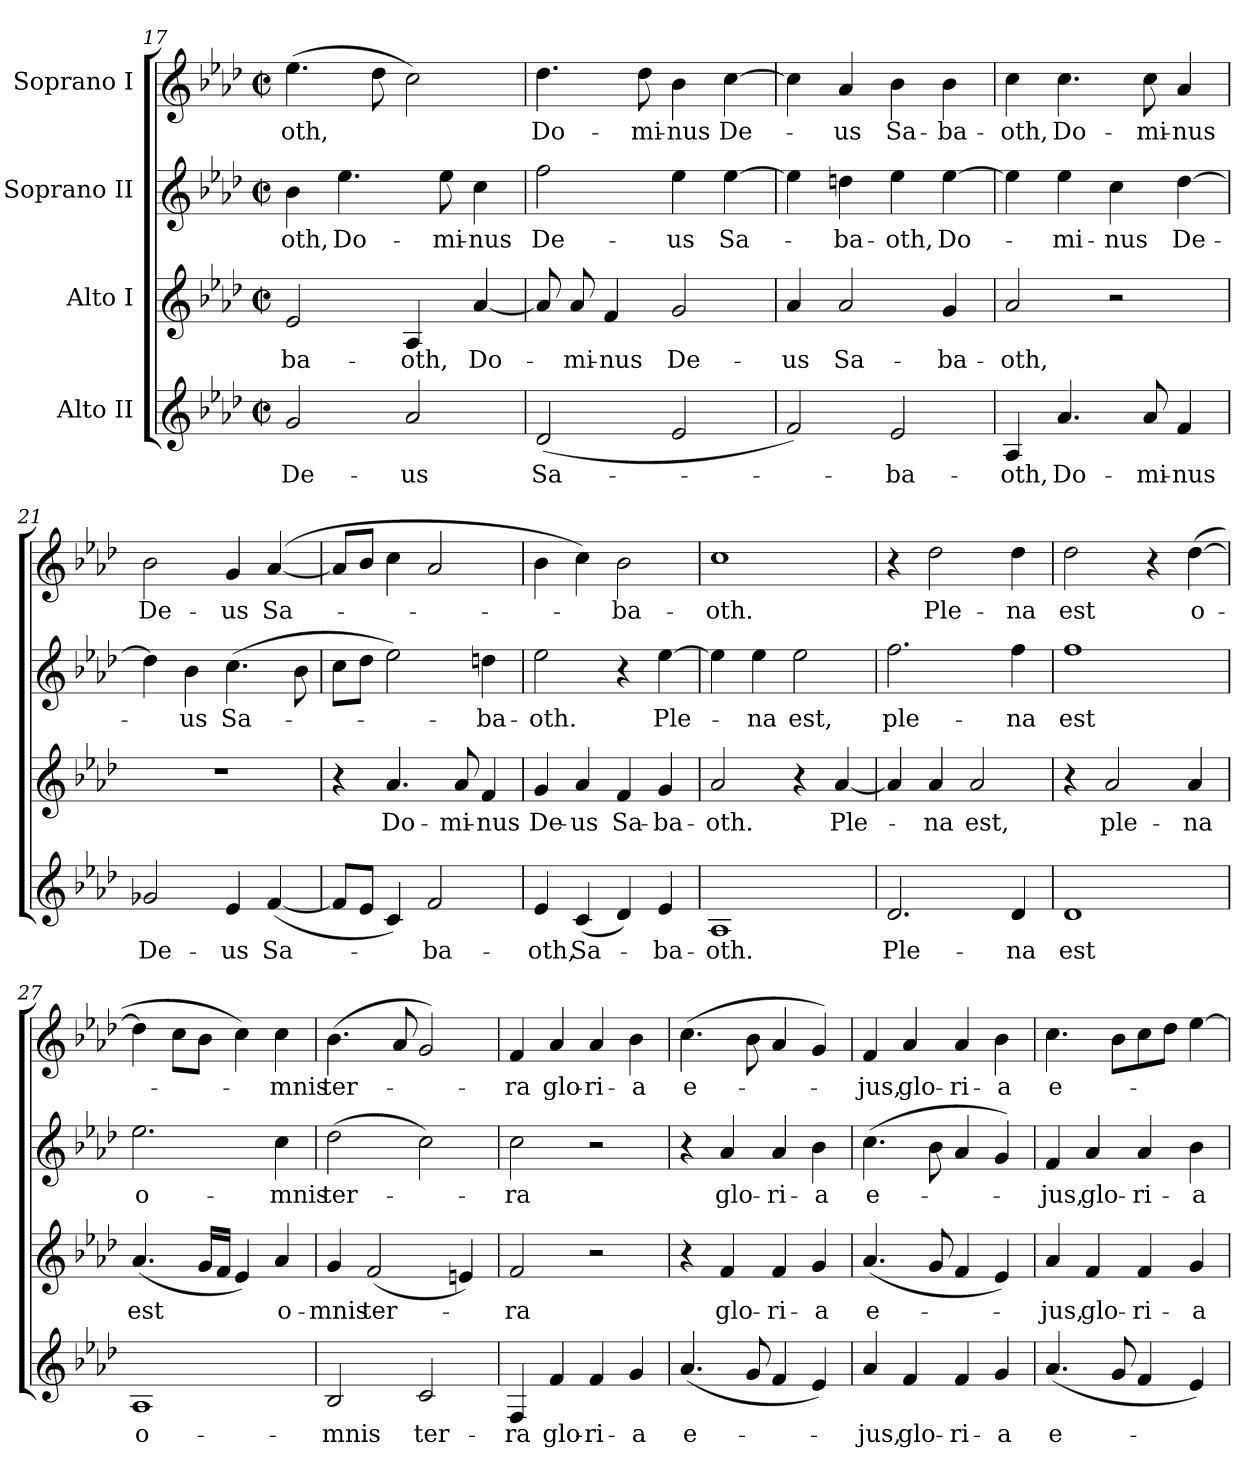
**kern	**text	**kern	**text	**kern	**text	**kern	**text
*part4	*part4	*part3	*part3	*part2	*part2	*part1	*part1
*staff4	*staff4	*staff3	*staff3	*staff2	*staff2	*staff1	*staff1
*I"Alto II	*	*I"Alto I	*	*I"Soprano II	*	*I"Soprano I	*
*clefG2	*	*clefG2	*	*clefG2	*	*clefG2	*
*k[b-e-a-d-]	*	*k[b-e-a-d-]	*	*k[b-e-a-d-]	*	*k[b-e-a-d-]	*
*A-:	*	*A-:	*	*A-:	*	*A-:	*
*M2/2	*	*M2/2	*	*M2/2	*	*M2/2	*
*met(c|)	*	*met(c|)	*	*met(c|)	*	*met(c|)	*
=17	=17	=17	=17	=17	=17	=17	=17
2g/	De-	2e-/	-ba-	4b-\	-oth,	(4.ee-\	-oth,
.	.	.	.	4.ee-\	Do-	.	.
.	.	.	.	.	.	8dd-\	.
2a-/	-us	4A-/	-oth,	.	.	2cc\)	.
.	.	.	.	8ee-\	-mi-	.	.
.	.	[4a-/	Do-	4cc\	-nus	.	.
=18	=18	=18	=18	=18	=18	=18	=18
(2d-/	Sa-	8a-/]	.	2ff\	De-	4.dd-\	Do-
.	.	8a-/	-mi-	.	.	.	.
.	.	4f/	-nus	.	.	.	.
.	.	.	.	.	.	8dd-\	-mi-
2e-/	.	2g/	De-	4ee-\	-us	4b-\	-nus
.	.	.	.	[4ee-\	Sa-	[4cc\	De-
=19	=19	=19	=19	=19	=19	=19	=19
2f/)	.	4a-/	-us	4ee-\]	.	4cc\]	.
.	.	2a-/	Sa-	4ddn\	-ba-	4a-/	-us
2e-/	-ba-	.	.	4ee-\	-oth,	4b-\	Sa-
.	.	4g/	-ba-	[4ee-\	Do-	4b-\	-ba-
=20	=20	=20	=20	=20	=20	=20	=20
4A-/	-oth,	2a-/	-oth,	4ee-\]	.	4cc\	-oth,
4.a-/	Do-	.	.	4ee-\	-mi-	4.cc\	Do-
.	.	2r	.	4cc\	-nus	.	.
8a-/	-mi-	.	.	.	.	8cc\	-mi-
4f/	-nus	.	.	[4dd-\	De-	4a-/	-nus
!!LO:LB:g=z
=21	=21	=21	=21	=21	=21	=21	=21
2g-X/	De-	1r	.	4dd-\]	-­	2b-\	De-
.	.	.	.	4b-\	us	.	.
4e-/	-us	.	.	(4.cc\	Sa-	4g/	-us
([4f/	Sa-	.	.	.	.	([4a-/	Sa-
.	.	.	.	8b-\	.	.	.
=22	=22	=22	=22	=22	=22	=22	=22
8f/L]	.	4r	.	8cc\L	.	8a-/L]	.
8e-/J	.	.	.	8dd-\J	.	8b-/J	.
4c/)	.	4.a-/	Do-	2ee-\)	.	4cc\	.
2f/	-ba-	.	.	.	.	2a-/	.
.	.	8a-/	-mi-	.	.	.	.
.	.	4f/	-nus	4ddn\	-ba-	.	.
=23	=23	=23	=23	=23	=23	=23	=23
4e-/	-oth,	4g/	De-	2ee-\	-oth.	4b-\	.
(4c/	Sa-	4a-/	-us	.	.	4cc\)	.
4d-/)	.	4f/	Sa-	4r	.	2b-\	-ba-
4e-/	-ba-	4g/	-ba-	[4ee-\	Ple-	.	.
=24	=24	=24	=24	=24	=24	=24	=24
1A-	-oth.	2a-/	-oth.	4ee-\]	.	1cc	-oth.
.	.	.	.	4ee-\	-na	.	.
.	.	4r	.	2ee-\	est,	.	.
.	.	[4a-/	Ple-	.	.	.	.
=25	=25	=25	=25	=25	=25	=25	=25
2.d-/	Ple-	4a-/]	.	2.ff\	ple-	4r	.
.	.	4a-/	-na	.	.	2dd-\	Ple-
.	.	2a-/	est,	.	.	.	.
4d-/	-na	.	.	4ff\	-na	4dd-\	-na
!!LO:PB:g=z
=26	=26	=26	=26	=26	=26	=26	=26
1d-	est	4r	.	1ff	est	2dd-\	est
.	.	2a-/	ple-	.	.	.	.
.	.	.	.	.	.	4r	.
.	.	4a-/	-na	.	.	([4dd-\	o-
=27	=27	=27	=27	=27	=27	=27	=27
1A-	o-	(4.a-/	est	2.ee-\	o-	4dd-\]	.
.	.	.	.	.	.	8cc\L	.
.	.	16g/LL	.	.	.	8b-\J	.
.	.	16f/JJ	.	.	.	.	.
.	.	4e-/)	.	.	.	4cc\)	.
.	.	4a-/	o-	4cc\	-mnis	4cc\	-mnis
=28	=28	=28	=28	=28	=28	=28	=28
2B-/	-mnis	4g/	-mnis	(2dd-\	ter-	(4.b-\	ter-
.	.	(2f/	ter-	.	.	.	.
.	.	.	.	.	.	8a-/	.
2c/	ter-	.	.	2cc\)	.	2g/)	.
.	.	4en/)	.	.	.	.	.
=29	=29	=29	=29	=29	=29	=29	=29
4F/	-ra	2f/	-ra	2cc\	-ra	4f/	-ra
4f/	glo-	.	.	.	.	4a-/	glo-
4f/	-ri-	2r	.	2r	.	4a-/	-ri-
4g/	-a	.	.	.	.	4b-\	-a
=30	=30	=30	=30	=30	=30	=30	=30
(4.a-/	e-	4r	.	4r	.	(4.cc\	e-
.	.	4f/	glo-	4a-/	glo-	.	.
8g/	.	.	.	.	.	8b-\	.
4f/	.	4f/	-ri-	4a-/	-ri-	4a-/	.
4e-/)	.	4g/	-a	4b-\	-a	4g/)	.
!!LO:LB:g=z
=31	=31	=31	=31	=31	=31	=31	=31
4a-/	-jus,	(4.a-/	e-	(4.cc\	e-	4f/	-jus,
4f/	glo-	.	.	.	.	4a-/	glo-
.	.	8g/	.	8b-\	.	.	.
4f/	-ri-	4f/	.	4a-/	.	4a-/	-ri-
4g/	-a	4e-/)	.	4g/)	.	4b-\	-a
=32	=32	=32	=32	=32	=32	=32	=32
(4.a-/	e-	4a-/	-jus,	4f/	-jus,	4.cc\	e-
.	.	4f/	glo-	4a-/	glo-	.	.
8g/	.	.	.	.	.	8b-\L	.
4f/	.	4f/	-ri-	4a-/	-ri-	8cc\	.
.	.	.	.	.	.	8dd-\J	.
4e-/)	.	4g/	-a	4b-\	-a	[4ee-\	.
=	=	=	=	=	=	=	=
*-	*-	*-	*-	*-	*-	*-	*-
